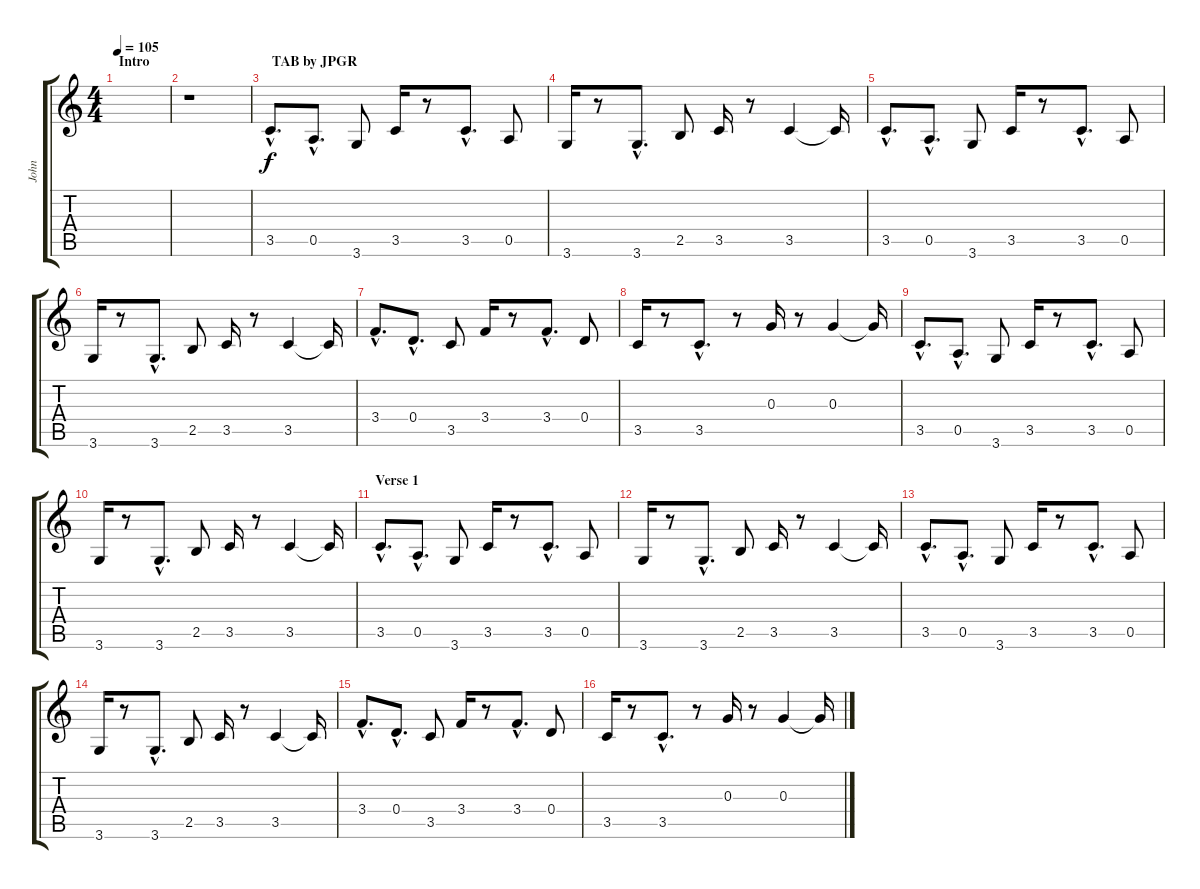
\track ("John" "John") {instrument electricguitarclean}
\staff {score tabs}
\tuning (E4 B3 G3 D3 A2 E2) {hide}
\ts (4 4)
\section ("" "Intro                                   TAB by JPGR")
\tempo 105
\clef g2
\ks c
|
r.1 |
3.5{hac}.8{d volume 16} 0.5{hac}.8{d} 3.6.8 3.5.16 r.8 3.5{hac}.8{d} 0.5.8 |
3.6.16 r.8 3.6{hac}.8{d} 2.5.8 3.5.16 r.8 3.5.4 3.5{t}.16 |
3.5{hac}.8{d} 0.5{hac}.8{d} 3.6.8 3.5.16 r.8 3.5{hac}.8{d} 0.5.8 |
3.6.16 r.8 3.6{hac}.8{d} 2.5.8 3.5.16 r.8 3.5.4 3.5{t}.16 |
3.4{hac}.8{d} 0.4{hac}.8{d} 3.5.8 3.4.16 r.8 3.4{hac}.8{d} 0.4.8 |
3.5.16 r.8 3.5{hac}.8{d} r.8 0.3.16 r.8 0.3.4 0.3{t}.16 |
3.5{hac}.8{d} 0.5{hac}.8{d} 3.6.8 3.5.16 r.8 3.5{hac}.8{d} 0.5.8 |
3.6.16 r.8 3.6{hac}.8{d} 2.5.8 3.5.16 r.8 3.5.4 3.5{t}.16 |
\section ("" "Verse 1")
3.5{hac}.8{d} 0.5{hac}.8{d volume 13} 3.6.8 3.5.16 r.8 3.5{hac}.8{d} 0.5.8 |
3.6.16 r.8 3.6{hac}.8{d} 2.5.8 3.5.16 r.8 3.5.4 3.5{t}.16 |
3.5{hac}.8{d} 0.5{hac}.8{d} 3.6.8 3.5.16 r.8 3.5{hac}.8{d} 0.5.8 |
3.6.16 r.8 3.6{hac}.8{d} 2.5.8 3.5.16 r.8 3.5.4 3.5{t}.16 |
3.4{hac}.8{d} 0.4{hac}.8{d} 3.5.8 3.4.16 r.8 3.4{hac}.8{d} 0.4.8 |
3.5.16 r.8 3.5{hac}.8{d} r.8 0.3.16 r.8 0.3.4 0.3{t}.16
